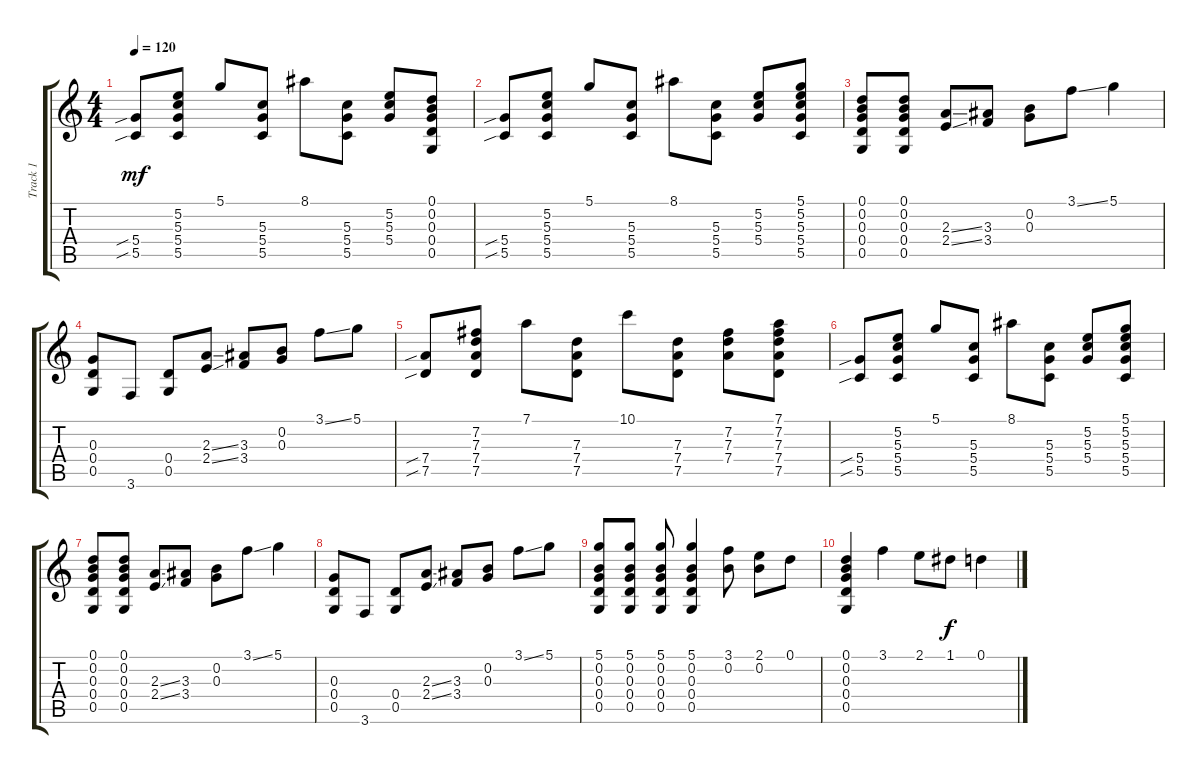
\track ("Track 1" "Track 1") {instrument acousticguitarsteel}
\staff {score tabs}
\tuning (D4 B3 G3 D3 G2 D2) {hide}
\ts (4 4)
\tempo 120
\clef g2
\ks c
(5.4{sib} 5.5{sib}).8{dy mf} (5.2 5.3 5.4 5.5).8 5.1.8 (5.3 5.4 5.5).8 8.1.8 (5.3 5.4 5.5).8 (5.2 5.3 5.4).8 (0.1 0.2 0.3 0.4 0.5).8 |
(5.4{sib} 5.5{sib}).8 (5.2 5.3 5.4 5.5).8 5.1.8 (5.3 5.4 5.5).8 8.1.8 (5.3 5.4 5.5).8 (5.2 5.3 5.4).8 (5.1 5.2 5.3 5.4 5.5).8 |
(0.1 0.2 0.3 0.4 0.5).8 (0.1 0.2 0.3 0.4 0.5).8 (2.3{ss} 2.4{ss}).8 (3.3 3.4).8 (0.2 0.3).8 3.1{ss}.8 5.1.4 |
(0.3 0.4 0.5).8 3.6.8 (0.4 0.5).8 (2.3{ss} 2.4{ss}).8 (3.3 3.4).8 (0.2 0.3).8 3.1{ss}.8 5.1.8 |
(7.4{sib} 7.5{sib}).8 (7.2 7.3 7.4 7.5).8 7.1.8 (7.3 7.4 7.5).8 10.1.8 (7.3 7.4 7.5).8 (7.2 7.3 7.4).8 (7.1 7.2 7.3 7.4 7.5).8 |
(5.4{sib} 5.5{sib}).8 (5.2 5.3 5.4 5.5).8 5.1.8 (5.3 5.4 5.5).8 8.1.8 (5.3 5.4 5.5).8 (5.2 5.3 5.4).8 (5.1 5.2 5.3 5.4 5.5).8 |
(0.1 0.2 0.3 0.4 0.5).8 (0.1 0.2 0.3 0.4 0.5).8 (2.3{ss} 2.4{ss}).8 (3.3 3.4).8 (0.2 0.3).8 3.1{ss}.8 5.1.4 |
(0.3 0.4 0.5).8 3.6.8 (0.4 0.5).8 (2.3{ss} 2.4{ss}).8 (3.3 3.4).8 (0.2 0.3).8 3.1{ss}.8 5.1.8 |
(5.1 0.2 0.3 0.4 0.5).8 (5.1 0.2 0.3 0.4 0.5).8 (5.1 0.2 0.3 0.4 0.5).8 (5.1 0.2 0.3 0.4 0.5).4 (3.1 0.2).8 (2.1 0.2).8 0.1.8 |
(0.1 0.2 0.3 0.4 0.5).4 3.1.4 2.1.8 1.1.8{dy f} 0.1.4
